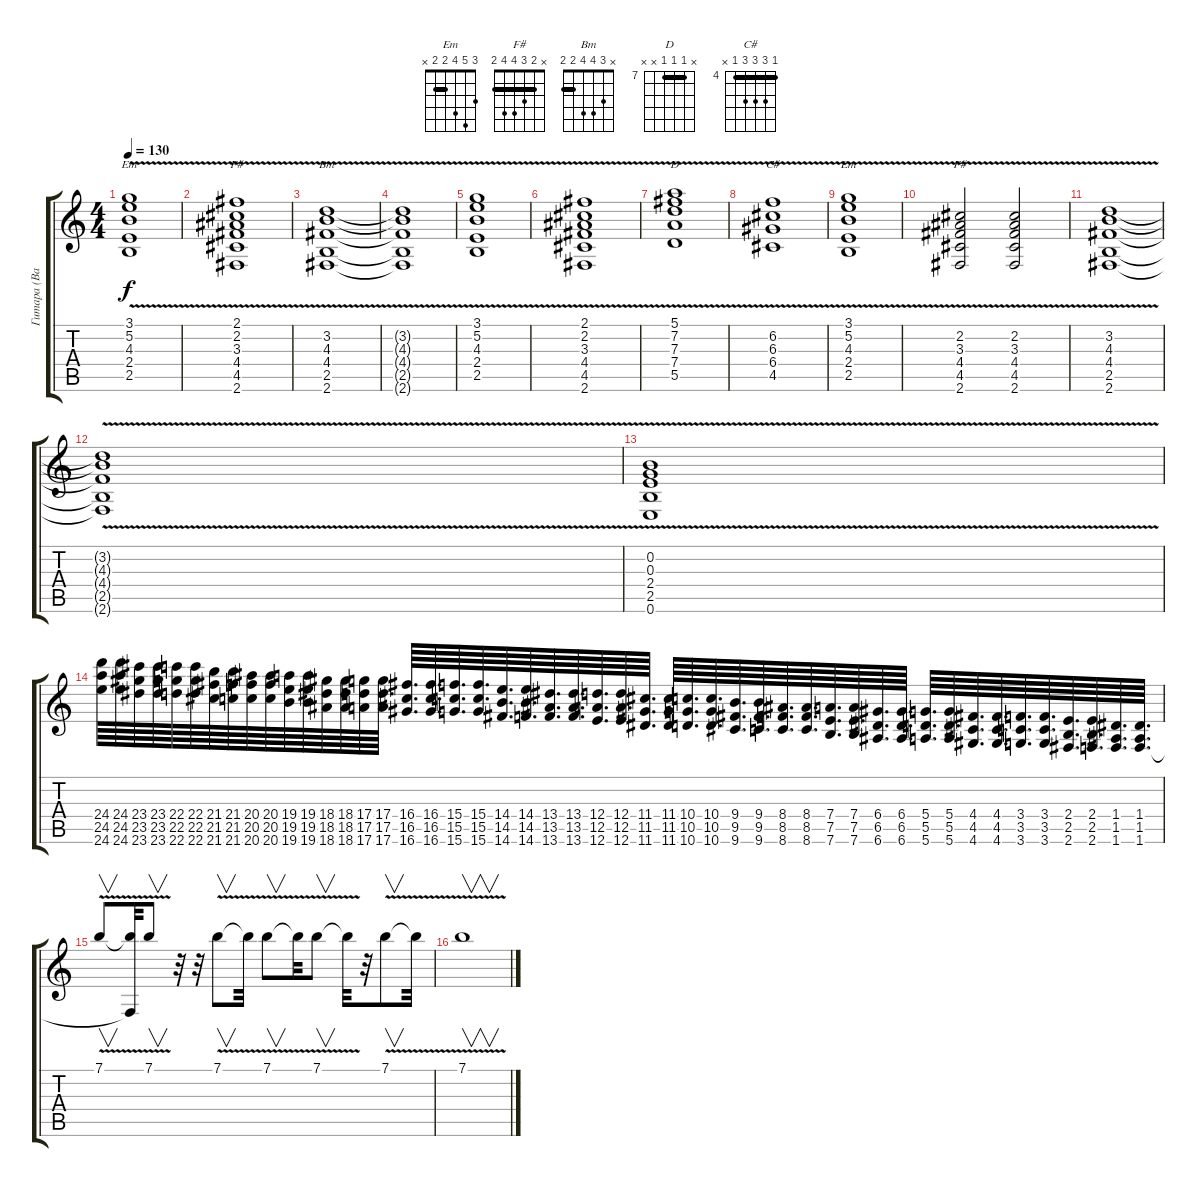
\track ("Гитара (Вадим)" "Гитара (Ва") {instrument distortionguitar}
\staff {score tabs}
\tuning (E4 B3 G3 D3 A2 E2) {hide}
\chord ("Em" x 8 9 9 7 7) {firstfret 7 barre 7}
\chord ("F#" x 11 11 11 9 9) {firstfret 9 barre (9 11)}
\chord ("Bm" x 3 4 4 2 2) {barre 2}
\chord ("D" x 7 7 7 x x) {firstfret 7 barre 7}
\chord ("C#" 4 6 6 6 4 x) {firstfret 4 barre 4}
\chord ("Em" 3 5 4 2 2 x) {barre 2}
\chord ("F#" x 2 3 4 4 2) {barre 2}
\ts (4 4)
\tempo 130
\clef g2
\ks c
(3.1 5.2 4.3 2.4{v} 2.5).1{ch "Em" dy f} |
(2.1 2.2 3.3{v} 4.4 4.5 2.6).1{ch "F#"} |
(3.2 4.3{v} 4.4 2.5 2.6).1{ch "Bm" volume 12 instrument distortionguitar} |
(3.2{t} 4.3{t} 4.4{t} 2.5{t} 2.6{t}).1 |
(3.1 5.2 4.3{v} 2.4 2.5).1 |
(2.1 2.2 3.3{v} 4.4 4.5 2.6).1 |
(5.1 7.2 7.3{v} 7.4 5.5).1{ch "D"} |
(6.2 6.3{v} 6.4 4.5).1{ch "C#"} |
(3.1 5.2 4.3{v} 2.4 2.5).1{ch "Em"} |
(2.2 3.3{v} 4.4 4.5 2.6).2{ch "F#"} (2.2 3.3{v} 4.4 4.5 2.6).2 |
(3.2 4.3{v} 4.4 2.5 2.6).1 |
(3.2{t} 4.3{t} 4.4{t} 2.5{t} 2.6{t}).1 |
(0.2{v} 0.3 2.4 2.5 0.6).1 |
(24.4 24.5 24.6).64{volume 16 instrument distortionguitar} (24.4 24.5 24.6).64 (23.4 23.5 23.6).64 (23.4 23.5 23.6).64 (22.4 22.5 22.6).64 (22.4 22.5 22.6).64 (21.4 21.5 21.6).64 (21.4 21.5 21.6).64 (20.4 20.5 20.6).64 (20.4 20.5 20.6).64 (19.4 19.5 19.6).64 (19.4 19.5 19.6).64 (18.4 18.5 18.6).64 (18.4 18.5 18.6).64 (17.4 17.5 17.6).64 (17.4 17.5 17.6).64{d} (16.4 16.5 16.6).64{d} (16.4 16.5 16.6).64{d} (15.4 15.5 15.6).64{d} (15.4 15.5 15.6).64{d} (14.4 14.5 14.6).64{d} (14.4 14.5 14.6).64{d} (13.4 13.5 13.6).64{d} (13.4 13.5 13.6).64{d} (12.4 12.5 12.6).64{d} (12.4 12.5 12.6).64{d} (11.4 11.5 11.6).64{d} (11.4 11.5 11.6).64 (10.4 10.5 10.6).64{d} (10.4 10.5 10.6).64{d} (9.4 9.5 9.6).64{d} (9.4 9.5 9.6).64{d} (8.4 8.5 8.6).64{d} (8.4 8.5 8.6).64{d} (7.4 7.5 7.6).64{d} (7.4 7.5 7.6).64{d} (6.4 6.5 6.6).64{d} (6.4 6.5 6.6).64{d} (5.4 5.5 5.6).64{d} (5.4 5.5 5.6).64{d} (4.4 4.5 4.6).64{d} (4.4 4.5 4.6).64{d} (3.4 3.5 3.6).64{d} (3.4 3.5 3.6).64{d} (2.4 2.5 2.6).64{d} (2.4 2.5 2.6).64{d} (1.4 1.5 1.6).64{d} (1.4 1.5 1.6).64{d} |
7.1{v}.8{v} (7.1{t} 1.6{t}).32 7.1{v}.8{v} r.32 r.32 7.1{v}.8{v} 7.1{t}.32 7.1{v}.8{v} 7.1{t}.32 7.1{v}.8{v} 7.1{t}.32 r.32 7.1{v}.8{v} 7.1{t}.32 |
7.1{v}.1{v}
